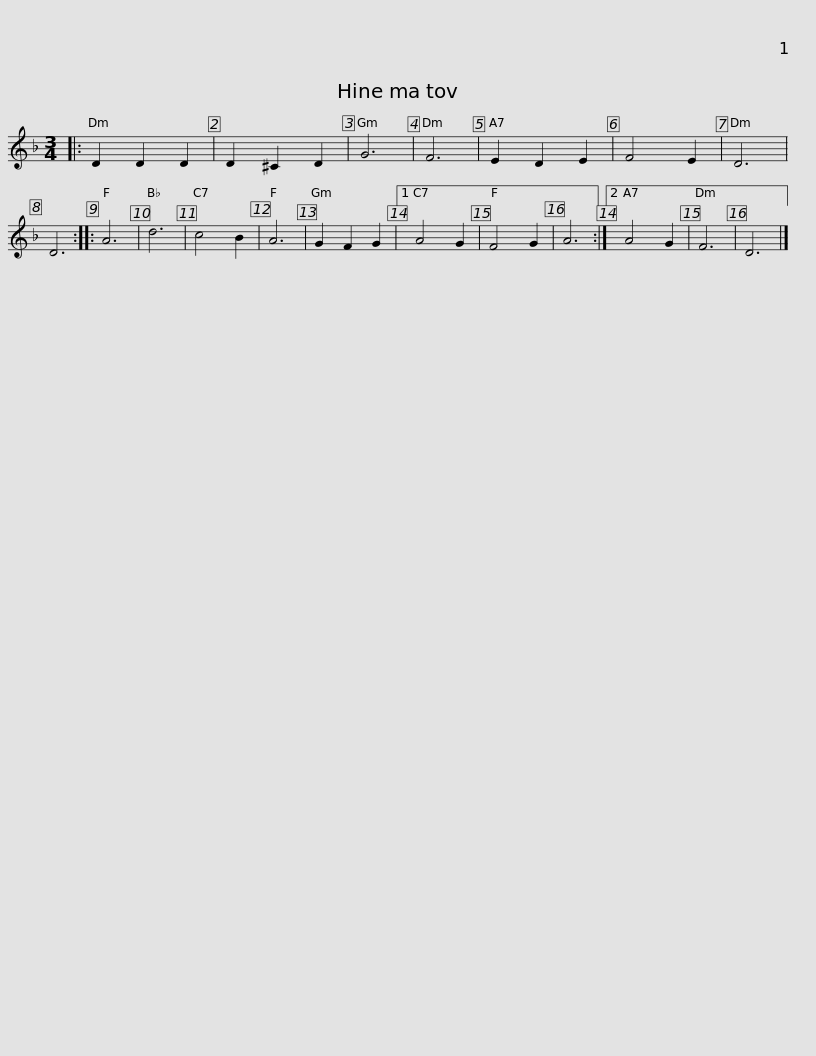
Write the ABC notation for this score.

X:1
L:1/8
M:3/4
I:linebreak $
K:Dmin
V:1 treble
V:1
|: D2 D2 D2 | D2 ^C2 D2 | G6 | F6 | E2 D2 E2 | %5
 F4 E2 | D6 | D6 :: A6 | d6 | %10
 c4 B2 | A6 | G2 F2 G2 |1 A4 G2 |$ F4 G2 | %15
 A6 :|2 A4 G2 | F6 | D6 |] %19
